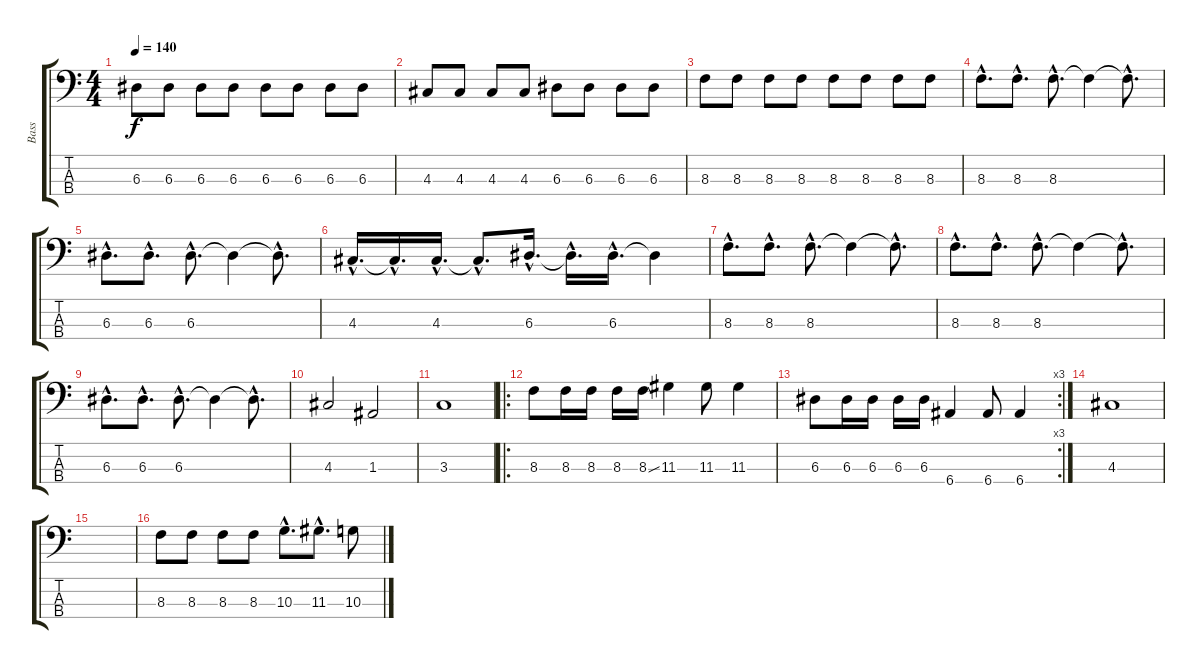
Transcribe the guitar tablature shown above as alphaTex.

\track ("Bass" "Bass") {instrument electricbasspick}
\staff {score tabs}
\tuning (G2 D2 A1 E1) {hide}
\ts (4 4)
\tempo 140
\clef f4
\ks c
6.3.8{dy f} 6.3.8 6.3.8 6.3.8 6.3.8 6.3.8 6.3.8 6.3.8 |
4.3.8 4.3.8 4.3.8 4.3.8 6.3.8 6.3.8 6.3.8 6.3.8 |
8.3.8 8.3.8 8.3.8 8.3.8 8.3.8 8.3.8 8.3.8 8.3.8 |
8.3{hac}.8{d} 8.3{hac}.8{d} 8.3{hac}.8{d} 8.3{t}.4 8.3{hac t}.8{d} |
6.3{hac}.8{d} 6.3{hac}.8{d} 6.3{hac}.8{d} 6.3{t}.4 6.3{hac t}.8{d} |
4.3{hac}.16{d} 4.3{hac t}.16{d} 4.3{hac}.16{d} 4.3{hac t}.8{d} 6.3{hac}.16{d} 6.3{hac t}.16{d} 6.3{hac}.16{d} 6.3{t}.4 |
8.3{hac}.8{d} 8.3{hac}.8{d} 8.3{hac}.8{d} 8.3{t}.4 8.3{hac t}.8{d} |
8.3{hac}.8{d} 8.3{hac}.8{d} 8.3{hac}.8{d} 8.3{t}.4 8.3{hac t}.8{d} |
6.3{hac}.8{d} 6.3{hac}.8{d} 6.3{hac}.8{d} 6.3{t}.4 6.3{hac t}.8{d} |
4.3.2 1.3.2 |
3.3.1 |
\ro
8.3.8 8.3.16 8.3.16 8.3.16 8.3{ss}.16 11.3.4 11.3.8 11.3.4 |
\rc 3
6.3.8 6.3.16 6.3.16 6.3.16 6.3.16 6.4.4 6.4.8 6.4.4 |
4.3.1 |
|
8.3.8 8.3.8 8.3.8 8.3.8 10.3{hac}.8{d} 11.3{hac}.8{d} 10.3.8
